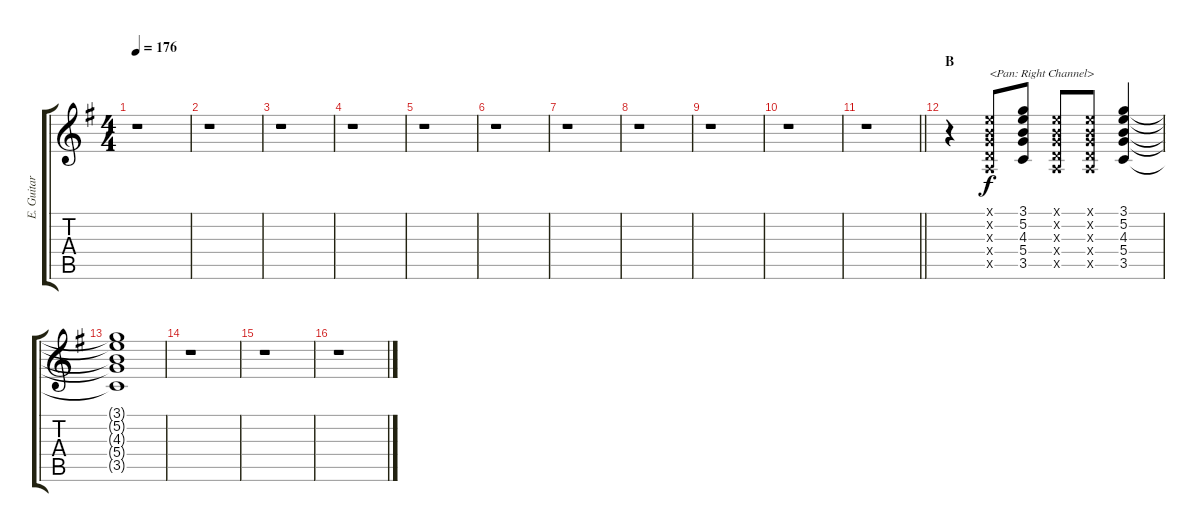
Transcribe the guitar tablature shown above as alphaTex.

\track ("E. Guitar I" "E. Guitar ") {instrument overdrivenguitar}
\staff {score tabs}
\tuning (E4 B3 G3 D3 A2 E2) {hide}
\ts (4 4)
\tempo 176
\clef g2
\ks g
r.1{dy f} |
r.1 |
r.1 |
r.1 |
r.1 |
r.1 |
r.1 |
r.1 |
r.1 |
r.1 |
\barLineRight lightlight
r.1 |
\section ("" "B")
r.4 (0.1{x} 0.2{x} 0.3{x} 0.4{x} 0.5{x}).8{txt "<Pan: Right Channel>" balance 15} (3.1 5.2 4.3 5.4 3.5).8 (0.1{x} 0.2{x} 0.3{x} 0.4{x} 0.5{x}).8 (0.1{x} 0.2{x} 0.3{x} 0.4{x} 0.5{x}).8 (3.1 5.2 4.3 5.4 3.5).4 |
(3.1{t} 5.2{t} 4.3{t} 5.4{t} 3.5{t}).1 |
r.1 |
r.1 |
r.1
